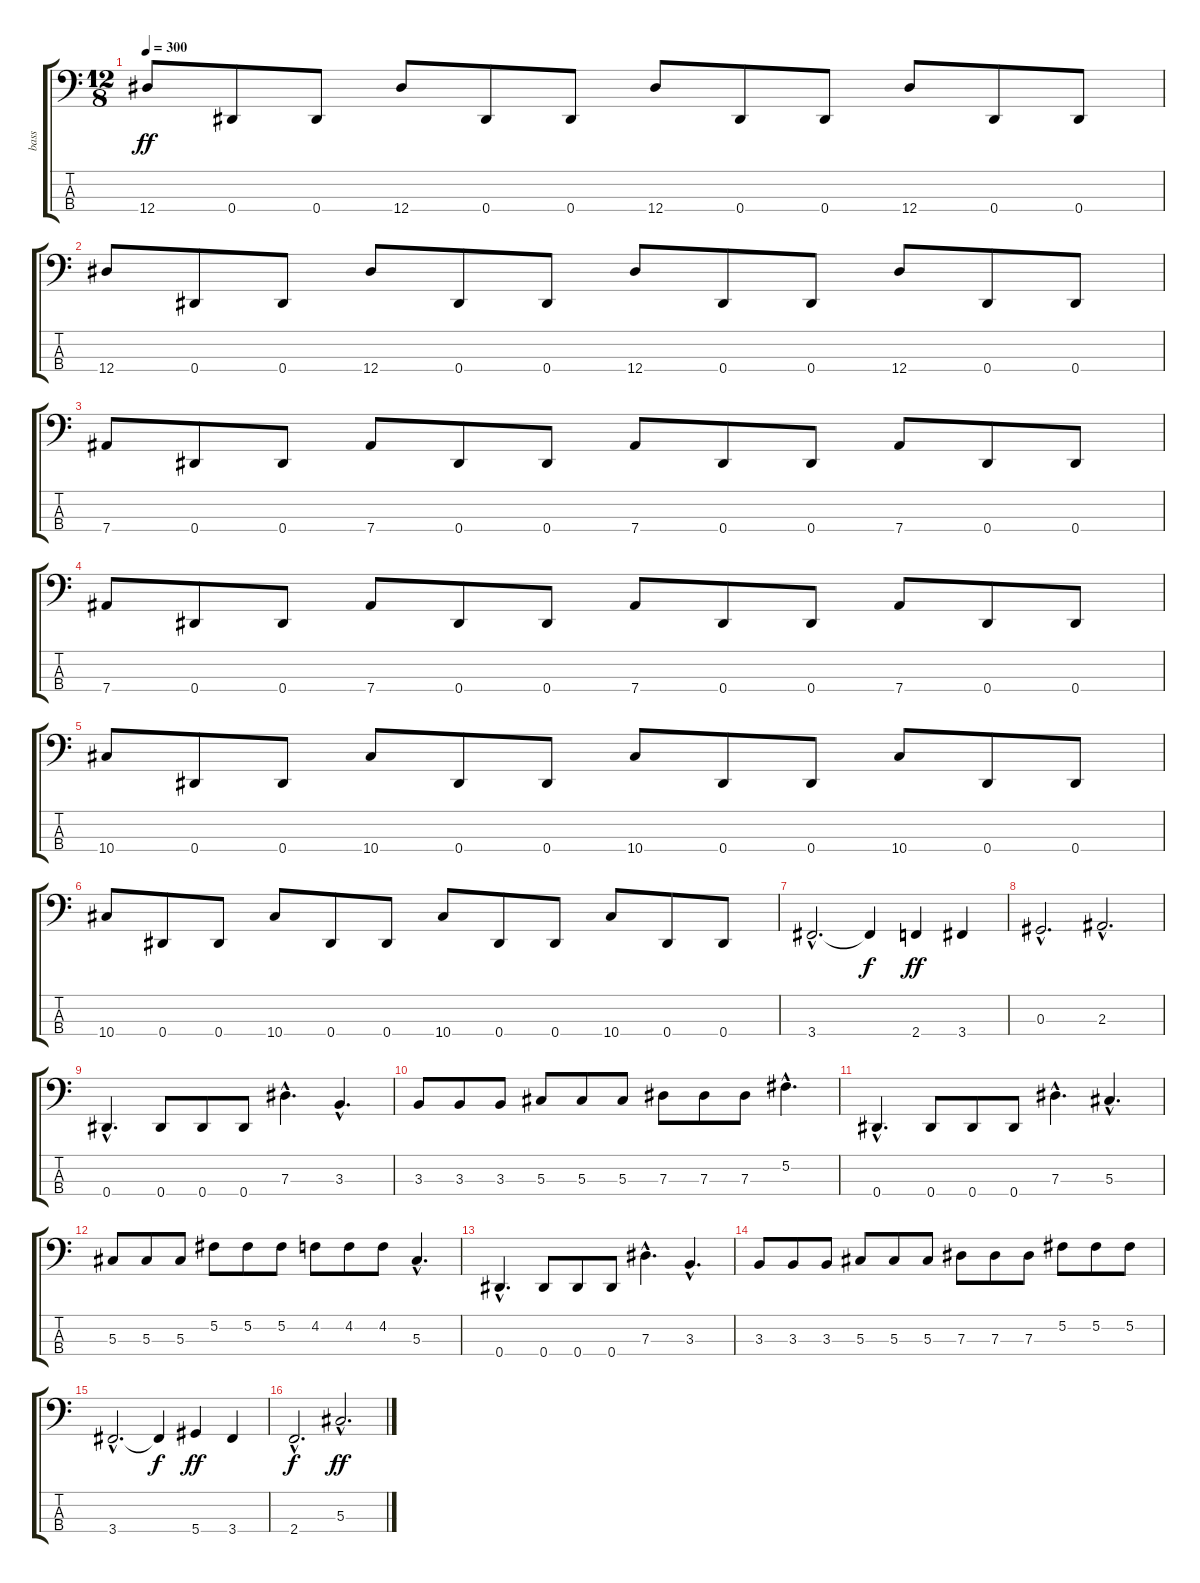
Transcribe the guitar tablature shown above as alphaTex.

\track ("bass" "bass") {instrument electricbassfinger}
\staff {score tabs}
\tuning (Gb2 Db2 Ab1 Eb1) {hide}
\ts (12 8)
\tempo 300
\clef f4
\ks c
12.4.8{dy ff} 0.4.8 0.4.8 12.4.8 0.4.8 0.4.8 12.4.8 0.4.8 0.4.8 12.4.8 0.4.8 0.4.8 |
12.4.8 0.4.8 0.4.8 12.4.8 0.4.8 0.4.8 12.4.8 0.4.8 0.4.8 12.4.8 0.4.8 0.4.8 |
7.4.8 0.4.8 0.4.8 7.4.8 0.4.8 0.4.8 7.4.8 0.4.8 0.4.8 7.4.8 0.4.8 0.4.8 |
7.4.8 0.4.8 0.4.8 7.4.8 0.4.8 0.4.8 7.4.8 0.4.8 0.4.8 7.4.8 0.4.8 0.4.8 |
10.4.8 0.4.8 0.4.8 10.4.8 0.4.8 0.4.8 10.4.8 0.4.8 0.4.8 10.4.8 0.4.8 0.4.8 |
10.4.8 0.4.8 0.4.8 10.4.8 0.4.8 0.4.8 10.4.8 0.4.8 0.4.8 10.4.8 0.4.8 0.4.8 |
3.4{hac}.2{d} 3.4{t}.4{dy f} 2.4.4{dy ff} 3.4.4 |
0.3{hac}.2{d} 2.3{hac}.2{d} |
0.4{hac}.4{d} 0.4.8 0.4.8 0.4.8 7.3{hac}.4{d} 3.3{hac}.4{d} |
3.3.8 3.3.8 3.3.8 5.3.8 5.3.8 5.3.8 7.3.8 7.3.8 7.3.8 5.2{hac}.4{d} |
0.4{hac}.4{d} 0.4.8 0.4.8 0.4.8 7.3{hac}.4{d} 5.3{hac}.4{d} |
5.3.8 5.3.8 5.3.8 5.2.8 5.2.8 5.2.8 4.2.8 4.2.8 4.2.8 5.3{hac}.4{d} |
0.4{hac}.4{d} 0.4.8 0.4.8 0.4.8 7.3{hac}.4{d} 3.3{hac}.4{d} |
3.3.8 3.3.8 3.3.8 5.3.8 5.3.8 5.3.8 7.3.8 7.3.8 7.3.8 5.2.8 5.2.8 5.2.8 |
3.4{hac}.2{d} 3.4{t}.4{dy f} 5.4.4{dy ff} 3.4.4 |
2.4{hac}.2{d dy f} 5.3{hac}.2{d dy ff}
